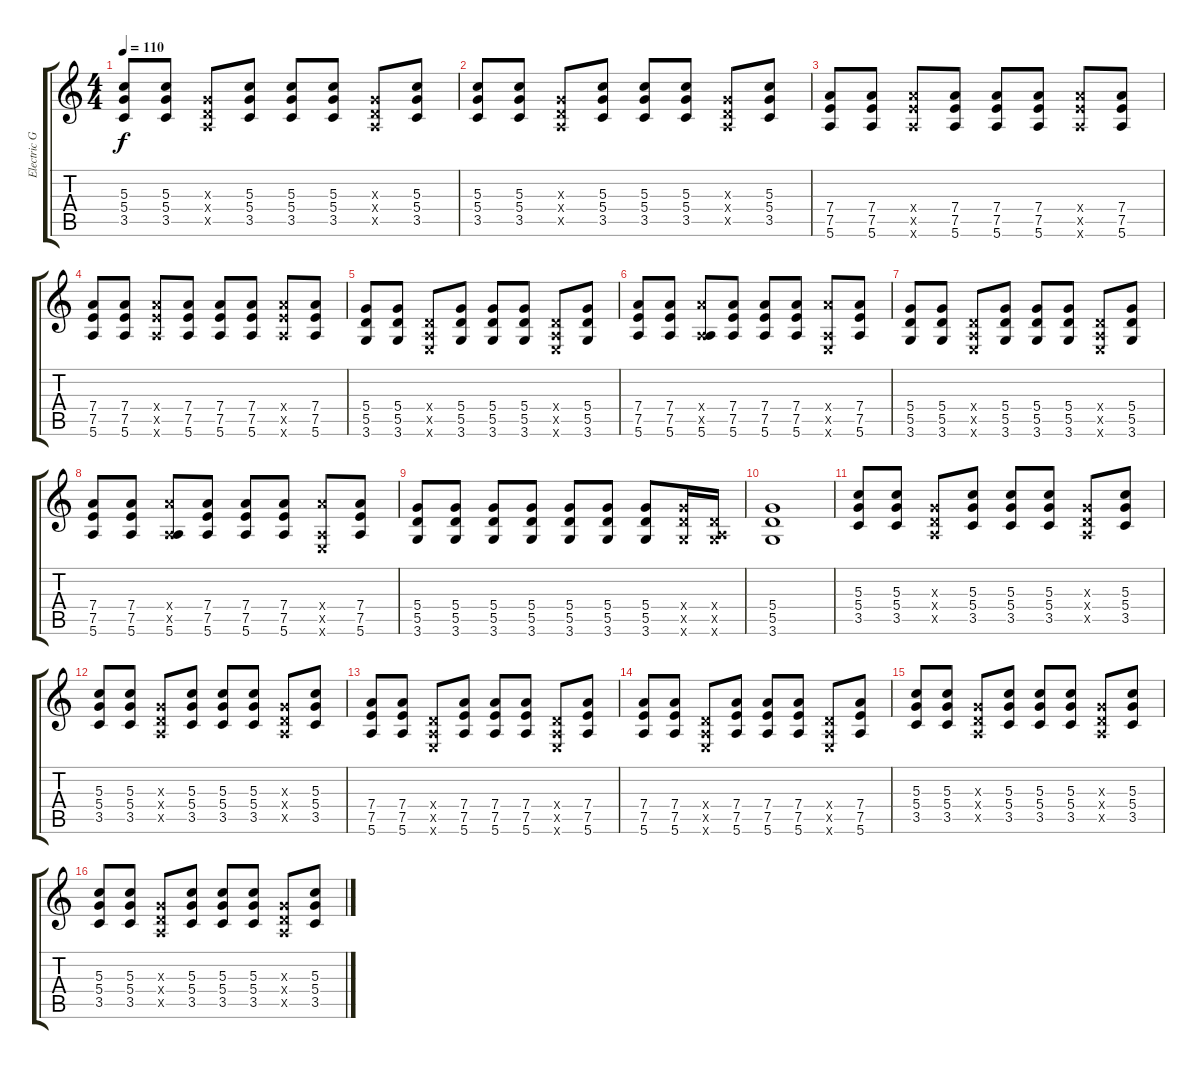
\track ("Electric Guitar" "Electric G") {instrument electricguitarmuted}
\staff {score tabs}
\tuning (E4 B3 G3 D3 A2 E2) {hide}
\ts (4 4)
\tempo 110
\clef g2
\ks c
(5.3 5.4 3.5).8{dy f} (5.3 5.4 3.5).8 (0.3{x} 0.4{x} 0.5{x}).8 (5.3 5.4 3.5).8 (5.3 5.4 3.5).8 (5.3 5.4 3.5).8 (0.3{x} 0.4{x} 0.5{x}).8 (5.3 5.4 3.5).8 |
(5.3 5.4 3.5).8 (5.3 5.4 3.5).8 (0.3{x} 0.4{x} 0.5{x}).8 (5.3 5.4 3.5).8 (5.3 5.4 3.5).8 (5.3 5.4 3.5).8 (0.3{x} 0.4{x} 0.5{x}).8 (5.3 5.4 3.5).8 |
(7.4 7.5 5.6).8 (7.4 7.5 5.6).8 (7.4{x} 7.5{x} 5.6{x}).8 (7.4 7.5 5.6).8 (7.4 7.5 5.6).8 (7.4 7.5 5.6).8 (7.4{x} 7.5{x} 5.6{x}).8 (7.4 7.5 5.6).8 |
(7.4 7.5 5.6).8 (7.4 7.5 5.6).8 (7.4{x} 7.5{x} 5.6{x}).8 (7.4 7.5 5.6).8 (7.4 7.5 5.6).8 (7.4 7.5 5.6).8 (7.4{x} 7.5{x} 5.6{x}).8 (7.4 7.5 5.6).8 |
\section ("" "")
(5.4 5.5 3.6).8 (5.4 5.5 3.6).8 (0.4{x} 0.5{x} 0.6{x}).8 (5.4 5.5 3.6).8 (5.4 5.5 3.6).8 (5.4 5.5 3.6).8 (0.4{x} 0.5{x} 0.6{x}).8 (5.4 5.5 3.6).8 |
(7.4 7.5 5.6).8 (7.4 7.5 5.6).8 (7.4{x} 0.5{x} 5.6).8 (7.4 7.5 5.6).8 (7.4 7.5 5.6).8 (7.4 7.5 5.6).8 (7.4{x} 0.5{x} 0.6{x}).8 (7.4 7.5 5.6).8 |
(5.4 5.5 3.6).8 (5.4 5.5 3.6).8 (0.4{x} 0.5{x} 0.6{x}).8 (5.4 5.5 3.6).8 (5.4 5.5 3.6).8 (5.4 5.5 3.6).8 (0.4{x} 0.5{x} 0.6{x}).8 (5.4 5.5 3.6).8 |
(7.4 7.5 5.6).8 (7.4 7.5 5.6).8 (7.4{x} 0.5{x} 5.6).8 (7.4 7.5 5.6).8 (7.4 7.5 5.6).8 (7.4 7.5 5.6).8 (7.4{x} 0.5{x} 0.6{x}).8 (7.4 7.5 5.6).8 |
(5.4 5.5 3.6).8 (5.4 5.5 3.6).8 (5.4 5.5 3.6).8 (5.4 5.5 3.6).8 (5.4 5.5 3.6).8 (5.4 5.5 3.6).8 (5.4 5.5 3.6).8 (5.4{x} 5.5{x} 3.6{x}).16 (0.4{x} 0.5{x} 3.6{x}).16 |
(5.4 5.5 3.6).1 |
(5.3 5.4 3.5).8 (5.3 5.4 3.5).8 (0.3{x} 0.4{x} 0.5{x}).8 (5.3 5.4 3.5).8 (5.3 5.4 3.5).8 (5.3 5.4 3.5).8 (0.3{x} 0.4{x} 0.5{x}).8 (5.3 5.4 3.5).8 |
(5.3 5.4 3.5).8 (5.3 5.4 3.5).8 (0.3{x} 0.4{x} 0.5{x}).8 (5.3 5.4 3.5).8 (5.3 5.4 3.5).8 (5.3 5.4 3.5).8 (0.3{x} 0.4{x} 0.5{x}).8 (5.3 5.4 3.5).8 |
(7.4 7.5 5.6).8 (7.4 7.5 5.6).8 (0.4{x} 0.5{x} 0.6{x}).8 (7.4 7.5 5.6).8 (7.4 7.5 5.6).8 (7.4 7.5 5.6).8 (0.4{x} 0.5{x} 0.6{x}).8 (7.4 7.5 5.6).8 |
(7.4 7.5 5.6).8 (7.4 7.5 5.6).8 (0.4{x} 0.5{x} 0.6{x}).8 (7.4 7.5 5.6).8 (7.4 7.5 5.6).8 (7.4 7.5 5.6).8 (0.4{x} 0.5{x} 0.6{x}).8 (7.4 7.5 5.6).8 |
(5.3 5.4 3.5).8 (5.3 5.4 3.5).8 (0.3{x} 0.4{x} 0.5{x}).8 (5.3 5.4 3.5).8 (5.3 5.4 3.5).8 (5.3 5.4 3.5).8 (0.3{x} 0.4{x} 0.5{x}).8 (5.3 5.4 3.5).8 |
(5.3 5.4 3.5).8 (5.3 5.4 3.5).8 (0.3{x} 0.4{x} 0.5{x}).8 (5.3 5.4 3.5).8 (5.3 5.4 3.5).8 (5.3 5.4 3.5).8 (0.3{x} 0.4{x} 0.5{x}).8 (5.3 5.4 3.5).8
